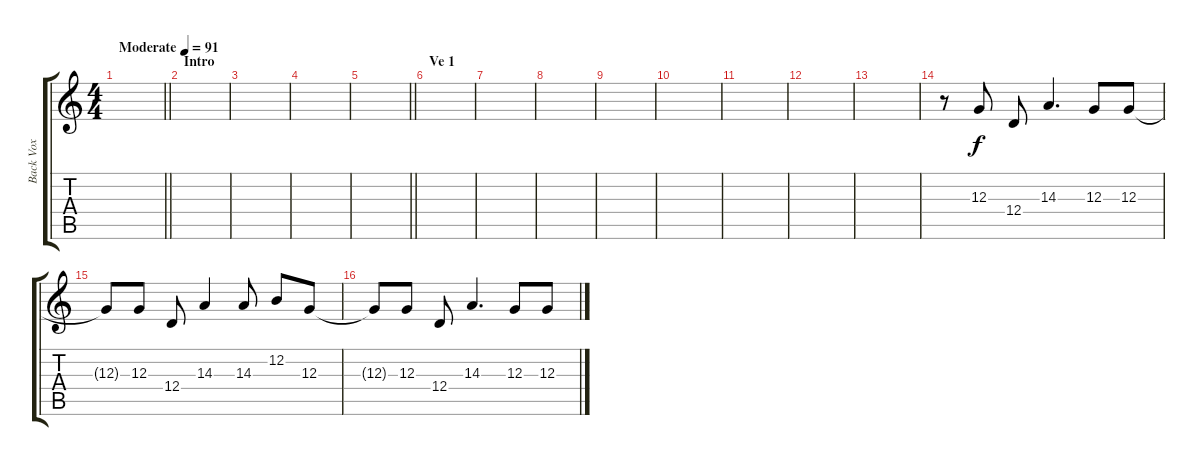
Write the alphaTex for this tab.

\track ("Back Vox" "Back Vox") {instrument oboe}
\staff {score tabs}
\tuning (E4 B3 G3 D3 A2 E2) {hide}
\ts (4 4)
\tempo (91 "Moderate")
\clef g2
\barLineRight lightlight
\ks c
|
\section ("" "Intro")
|
|
|
\barLineRight lightlight
|
\section ("" "Ve 1")
|
|
|
|
|
|
|
|
r.8 12.3.8 12.4.8 14.3.4{d} 12.3.8 12.3.8 |
12.3{t}.8 12.3.8 12.4.8 14.3.4 14.3.8 12.2.8 12.3.8 |
12.3{t}.8 12.3.8 12.4.8 14.3.4{d} 12.3.8 12.3.8
